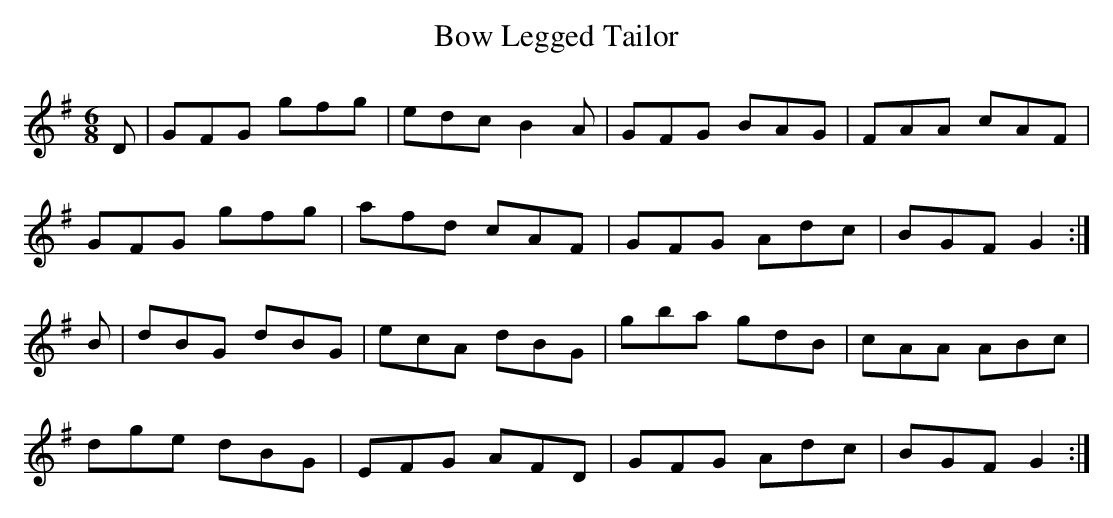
X:1
T:Bow Legged Tailor
M:6/8
L:1/8
K:G Major
D|GFG gfg|edc B2A|GFG BAG|FAA cAF|!
GFG gfg|afd cAF|GFG Adc|BGF G2:|!
B|dBG dBG|ecA dBG|gba gdB|cAA ABc|!
dge dBG|EFG AFD|GFG Adc|BGF G2:|!
